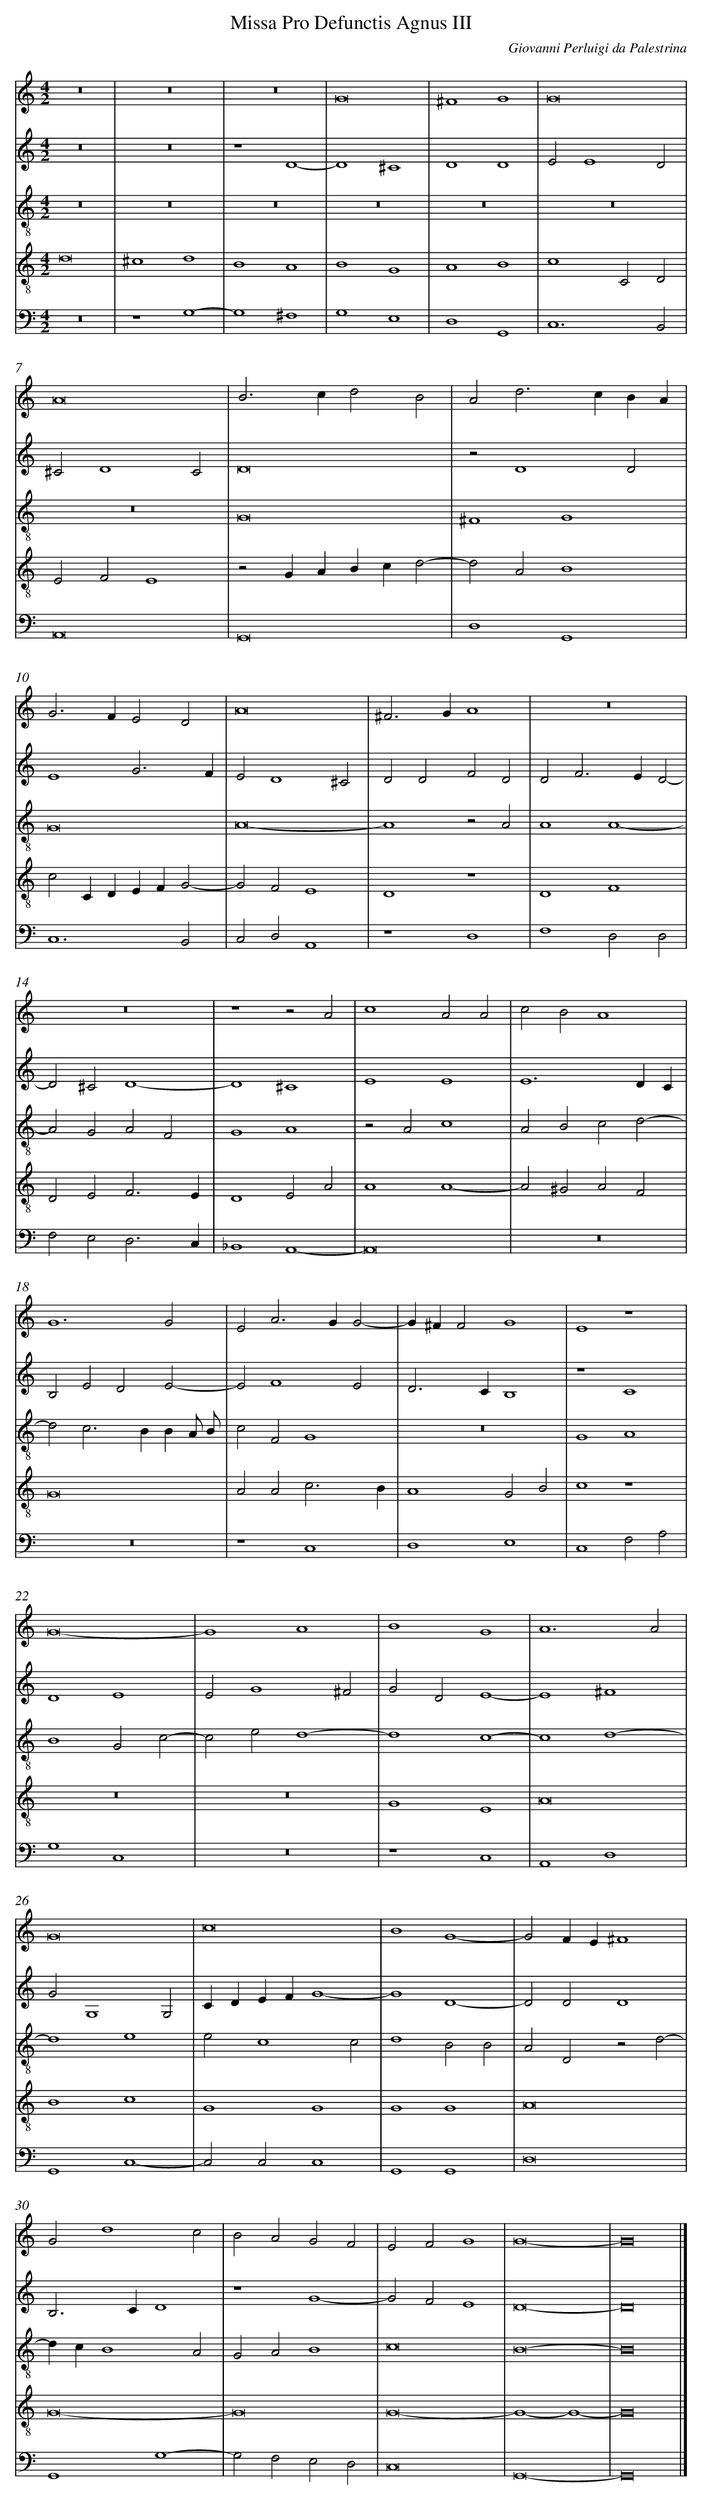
X:1
T: Missa Pro Defunctis Agnus III
C: Giovanni Perluigi da Palestrina
L: 1/4
M: 4/2
V: 1 clef=treble
V: 2 clef=treble
V: 3 clef=treble-8
V: 4 clef=treble-8
V: 5 clef=bass
K: C
[V:1] z8 |
[V:2] z8 |
[V:3] z8 |
[V:4] d8 |
[V:5] z8 |
[V:1] z8 |
[V:2] z8 |
[V:3] z8 |
[V:4] ^c4d4 |
[V:5] z4G,4- |
[V:1] z8 |
[V:2] z4D4- |
[V:3] z8 |
[V:4] B4A4 |
[V:5] G,4^F,4 |
[V:1] G8 |
[V:2] D4^C4 |
[V:3] z8 |
[V:4] B4G4 |
[V:5] G,4E,4 |
[V:1] ^F4G4 |
[V:2] D4D4 |
[V:3] z8 |
[V:4] A4B4 |
[V:5] D,4G,,4 |
[V:1] G8 |
[V:2] E2E4D2 |
[V:3] z8 |
[V:4] c4C2D2 |
[V:5] C,6B,,2 |
[V:1] A8 |
[V:2] ^C2D4C2 |
[V:3] z8 |
[V:4] E2F2E4 |
[V:5] A,,8 |
[V:1] B2>c2d2B2 |
[V:2] D8 |
[V:3] G8 |
[V:4] z2GABcd2- |
[V:5] G,,8 |
[V:1] A2d2>c2BA |
[V:2] z2D4D2 |
[V:3] ^F4G4 |
[V:4] d2A2B4 |
[V:5] D,4G,,4 |
[V:1] G2>F2E2D2 |
[V:2] E4G3F |
[V:3] G8 |
[V:4] c2CDEFG2- |
[V:5] C,6B,,2 |
[V:1] A8 |
[V:2] E2D4^C2 |
[V:3] A8- |
[V:4] G2F2E4 |
[V:5] C,2D,2A,,4 |
[V:1] ^F2>G2A4 |
[V:2] D2D2F2D2 |
[V:3] A4z2A2 |
[V:4] D4z4 |
[V:5] z4D,4 |
[V:1] z8 |
[V:2] D2F2>E2D2- |
[V:3] A4A4- |
[V:4] D4F4 |
[V:5] F,4D,2D,2 |
[V:1] z8 |
[V:2] D2^C2D4- |
[V:3] A2G2A2F2 |
[V:4] D2E2F3E |
[V:5] F,2E,2D,3C, |
[V:1] z4z2A2 |
[V:2] D4^C4 |
[V:3] G4A4 |
[V:4] D4E2A2 |
[V:5] _B,,4A,,4- |
[V:1] c4A2A2 |
[V:2] E4E4 |
[V:3] z2A2c4 |
[V:4] A4A4- |
[V:5] A,,8 |
[V:1] c2B2A4 |
[V:2] E6DC |
[V:3] A2B2c2d2- |
[V:4] A2^G2A2F2 |
[V:5] z8 |
[V:1] G6G2 |
[V:2] B,2E2D2E2- |
[V:3] d2c2>B2BA/ B/ |
[V:4] G8 |
[V:5] z8 |
[V:1] E2A2>G2G2- |
[V:2] E2F4E2 |
[V:3] c2F2G4 |
[V:4] A2A2c3B |
[V:5] z4C,4 |
[V:1] G^FF2G4 |
[V:2] D2>C2B,4 |
[V:3] z8 |
[V:4] A4G2B2 |
[V:5] D,4E,4 |
[V:1] E4z4 |
[V:2] z4C4 |
[V:3] G4A4 |
[V:4] c4z4 |
[V:5] C,4F,2A,2 |
[V:1] G8- |
[V:2] D4E4 |
[V:3] B4G2c2- |
[V:4] z8 |
[V:5] G,4C,4 |
[V:1] G4A4 |
[V:2] E2G4^F2 |
[V:3] c2e2d4- |
[V:4] z8 |
[V:5] z8 |
[V:1] B4G4 |
[V:2] G2D2E4- |
[V:3] d4c4- |
[V:4] G4E4 |
[V:5] z4C,4 |
[V:1] A6A2 |
[V:2] E4^F4 |
[V:3] c4d4- |
[V:4] A8 |
[V:5] A,,4D,4 |
[V:1] G8 |
[V:2] G2G,4G,2 |
[V:3] d4e4 |
[V:4] B4c4 |
[V:5] G,,4C,4- |
[V:1] c8 |
[V:2] CDEFG4- |
[V:3] e2c4c2 |
[V:4] G4G4 |
[V:5] C,2C,2C,4 |
[V:1] B4G4- |
[V:2] G4D4- |
[V:3] d4B2B2 |
[V:4] G4G4 |
[V:5] G,,4G,,4 |
[V:1] G2FE^F4 |
[V:2] D2D2D4 |
[V:3] A2D2z2d2- |
[V:4] A8 |
[V:5] D,8 |
[V:1] G2d4c2 |
[V:2] B,2>C2D4 |
[V:3] dcB4A2 |
[V:4] G8- |
[V:5] G,,4G,4- |
[V:1] B2A2G2F2 |
[V:2] z4G4- |
[V:3] G2A2B4 |
[V:4] G8 |
[V:5] G,2F,2E,2D,2 |
[V:1] E2F2G4 |
[V:2] G2F2E4 |
[V:3] c8 |
[V:4] G8- |
[V:5] C,8 |
[V:1] G8- |
[V:2] D8- |
[V:3] B8- |
[V:4] G4-G4- |
[V:5] G,,8- |
[V:1] G8 |]
[V:2] D8 |]
[V:3] B8 |]
[V:4] G8 |]
[V:5] G,,8 |]
